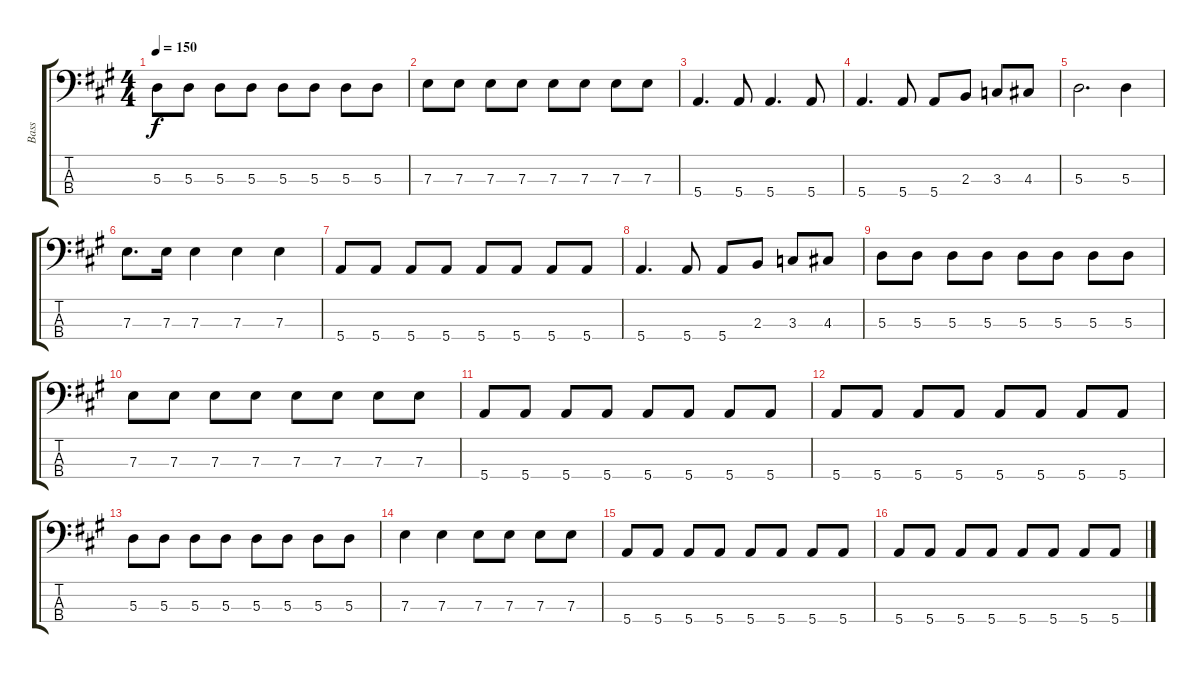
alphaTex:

\track ("Bass" "Bass") {instrument electricbassfinger bank 97}
\staff {score tabs}
\tuning (G2 D2 A1 E1) {hide}
\ts (4 4)
\tempo 150
\clef f4
\ks a
5.3.8{dy f} 5.3.8 5.3.8 5.3.8 5.3.8 5.3.8 5.3.8 5.3.8 |
7.3.8 7.3.8 7.3.8 7.3.8 7.3.8 7.3.8 7.3.8 7.3.8 |
5.4.4{d} 5.4.8 5.4.4{d} 5.4.8 |
5.4.4{d} 5.4.8 5.4.8 2.3.8 3.3.8 4.3.8 |
5.3.2{d} 5.3.4 |
7.3.8{d} 7.3.16 7.3.4 7.3.4 7.3.4 |
5.4.8 5.4.8 5.4.8 5.4.8 5.4.8 5.4.8 5.4.8 5.4.8 |
5.4.4{d} 5.4.8 5.4.8 2.3.8 3.3.8 4.3.8 |
5.3.8 5.3.8 5.3.8 5.3.8 5.3.8 5.3.8 5.3.8 5.3.8 |
7.3.8 7.3.8 7.3.8 7.3.8 7.3.8 7.3.8 7.3.8 7.3.8 |
5.4.8 5.4.8 5.4.8 5.4.8 5.4.8 5.4.8 5.4.8 5.4.8 |
5.4.8 5.4.8 5.4.8 5.4.8 5.4.8 5.4.8 5.4.8 5.4.8 |
5.3.8 5.3.8 5.3.8 5.3.8 5.3.8 5.3.8 5.3.8 5.3.8 |
7.3.4 7.3.4 7.3.8 7.3.8 7.3.8 7.3.8 |
5.4.8 5.4.8 5.4.8 5.4.8 5.4.8 5.4.8 5.4.8 5.4.8 |
5.4.8 5.4.8 5.4.8 5.4.8 5.4.8 5.4.8 5.4.8 5.4.8
